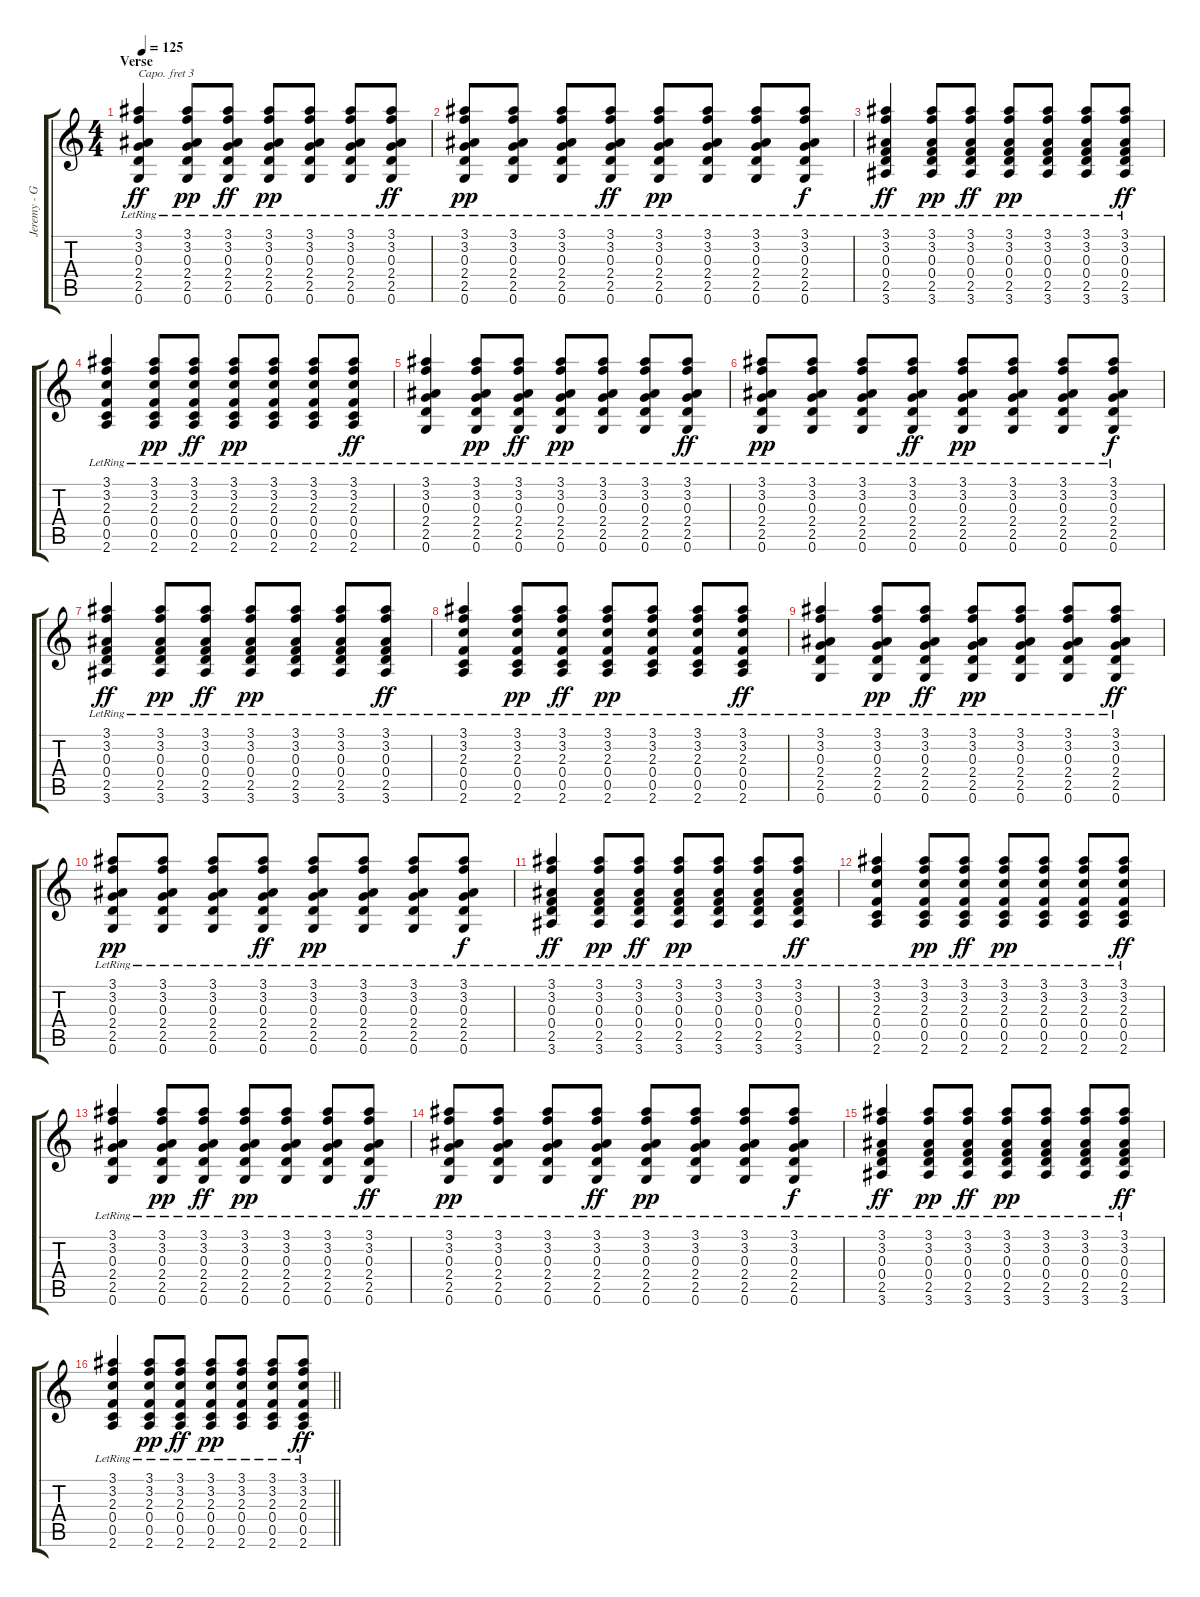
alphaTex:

\track ("Jeremy - Guitar" "Jeremy - G") {instrument acousticguitarsteel}
\staff {score tabs}
\capo 3
\tuning (E4 B3 G3 D3 A2 E2) {hide}
\ts (4 4)
\section ("" "Verse")
\tempo 125
\clef g2
\ks c
(3.1{lr} 3.2{lr} 0.3{lr} 2.4{lr} 2.5{lr} 0.6{lr}).4{dy ff} (3.1{lr} 3.2{lr} 0.3{lr} 2.4{lr} 2.5{lr} 0.6{lr}).8{dy pp} (3.1{lr} 3.2{lr} 0.3{lr} 2.4{lr} 2.5{lr} 0.6{lr}).8{dy ff} (3.1{lr} 3.2{lr} 0.3{lr} 2.4{lr} 2.5{lr} 0.6{lr}).8{dy pp} (3.1{lr} 3.2{lr} 0.3{lr} 2.4{lr} 2.5{lr} 0.6{lr}).8 (3.1{lr} 3.2{lr} 0.3{lr} 2.4{lr} 2.5{lr} 0.6{lr}).8 (3.1{lr} 3.2{lr} 0.3{lr} 2.4{lr} 2.5{lr} 0.6{lr}).8{dy ff} |
(3.1{lr} 3.2{lr} 0.3{lr} 2.4{lr} 2.5{lr} 0.6{lr}).8{dy pp} (3.1{lr} 3.2{lr} 0.3{lr} 2.4{lr} 2.5{lr} 0.6{lr}).8 (3.1{lr} 3.2{lr} 0.3{lr} 2.4{lr} 2.5{lr} 0.6{lr}).8 (3.1{lr} 3.2{lr} 0.3{lr} 2.4{lr} 2.5{lr} 0.6{lr}).8{dy ff} (3.1{lr} 3.2{lr} 0.3{lr} 2.4{lr} 2.5{lr} 0.6{lr}).8{dy pp} (3.1{lr} 3.2{lr} 0.3{lr} 2.4{lr} 2.5{lr} 0.6{lr}).8 (3.1{lr} 3.2{lr} 0.3{lr} 2.4{lr} 2.5{lr} 0.6{lr}).8 (3.1{lr} 3.2{lr} 0.3{lr} 2.4{lr} 2.5{lr} 0.6{lr}).8{dy f} |
(3.1{lr} 3.2{lr} 0.3{lr} 0.4{lr} 2.5{lr} 3.6{lr}).4{dy ff} (3.1{lr} 3.2{lr} 0.3{lr} 0.4{lr} 2.5{lr} 3.6{lr}).8{dy pp} (3.1{lr} 3.2{lr} 0.3{lr} 0.4{lr} 2.5{lr} 3.6{lr}).8{dy ff} (3.1{lr} 3.2{lr} 0.3{lr} 0.4{lr} 2.5{lr} 3.6{lr}).8{dy pp} (3.1{lr} 3.2{lr} 0.3{lr} 0.4{lr} 2.5{lr} 3.6{lr}).8 (3.1{lr} 3.2{lr} 0.3{lr} 0.4{lr} 2.5{lr} 3.6{lr}).8 (3.1{lr} 3.2{lr} 0.3{lr} 0.4{lr} 2.5{lr} 3.6{lr}).8{dy ff} |
(3.1{lr} 3.2{lr} 2.3{lr} 0.4{lr} 0.5{lr} 2.6{lr}).4 (3.1{lr} 3.2{lr} 2.3{lr} 0.4{lr} 0.5{lr} 2.6{lr}).8{dy pp} (3.1{lr} 3.2{lr} 2.3{lr} 0.4{lr} 0.5{lr} 2.6{lr}).8{dy ff} (3.1{lr} 3.2{lr} 2.3{lr} 0.4{lr} 0.5{lr} 2.6{lr}).8{dy pp} (3.1{lr} 3.2{lr} 2.3{lr} 0.4{lr} 0.5{lr} 2.6{lr}).8 (3.1{lr} 3.2{lr} 2.3{lr} 0.4{lr} 0.5{lr} 2.6{lr}).8 (3.1{lr} 3.2{lr} 2.3{lr} 0.4{lr} 0.5{lr} 2.6{lr}).8{dy ff} |
(3.1{lr} 3.2{lr} 0.3{lr} 2.4{lr} 2.5{lr} 0.6{lr}).4 (3.1{lr} 3.2{lr} 0.3{lr} 2.4{lr} 2.5{lr} 0.6{lr}).8{dy pp} (3.1{lr} 3.2{lr} 0.3{lr} 2.4{lr} 2.5{lr} 0.6{lr}).8{dy ff} (3.1{lr} 3.2{lr} 0.3{lr} 2.4{lr} 2.5{lr} 0.6{lr}).8{dy pp} (3.1{lr} 3.2{lr} 0.3{lr} 2.4{lr} 2.5{lr} 0.6{lr}).8 (3.1{lr} 3.2{lr} 0.3{lr} 2.4{lr} 2.5{lr} 0.6{lr}).8 (3.1{lr} 3.2{lr} 0.3{lr} 2.4{lr} 2.5{lr} 0.6{lr}).8{dy ff} |
(3.1{lr} 3.2{lr} 0.3{lr} 2.4{lr} 2.5{lr} 0.6{lr}).8{dy pp} (3.1{lr} 3.2{lr} 0.3{lr} 2.4{lr} 2.5{lr} 0.6{lr}).8 (3.1{lr} 3.2{lr} 0.3{lr} 2.4{lr} 2.5{lr} 0.6{lr}).8 (3.1{lr} 3.2{lr} 0.3{lr} 2.4{lr} 2.5{lr} 0.6{lr}).8{dy ff} (3.1{lr} 3.2{lr} 0.3{lr} 2.4{lr} 2.5{lr} 0.6{lr}).8{dy pp} (3.1{lr} 3.2{lr} 0.3{lr} 2.4{lr} 2.5{lr} 0.6{lr}).8 (3.1{lr} 3.2{lr} 0.3{lr} 2.4{lr} 2.5{lr} 0.6{lr}).8 (3.1{lr} 3.2{lr} 0.3{lr} 2.4{lr} 2.5{lr} 0.6{lr}).8{dy f} |
(3.1{lr} 3.2{lr} 0.3{lr} 0.4{lr} 2.5{lr} 3.6{lr}).4{dy ff} (3.1{lr} 3.2{lr} 0.3{lr} 0.4{lr} 2.5{lr} 3.6{lr}).8{dy pp} (3.1{lr} 3.2{lr} 0.3{lr} 0.4{lr} 2.5{lr} 3.6{lr}).8{dy ff} (3.1{lr} 3.2{lr} 0.3{lr} 0.4{lr} 2.5{lr} 3.6{lr}).8{dy pp} (3.1{lr} 3.2{lr} 0.3{lr} 0.4{lr} 2.5{lr} 3.6{lr}).8 (3.1{lr} 3.2{lr} 0.3{lr} 0.4{lr} 2.5{lr} 3.6{lr}).8 (3.1{lr} 3.2{lr} 0.3{lr} 0.4{lr} 2.5{lr} 3.6{lr}).8{dy ff} |
(3.1{lr} 3.2{lr} 2.3{lr} 0.4{lr} 0.5{lr} 2.6{lr}).4 (3.1{lr} 3.2{lr} 2.3{lr} 0.4{lr} 0.5{lr} 2.6{lr}).8{dy pp} (3.1{lr} 3.2{lr} 2.3{lr} 0.4{lr} 0.5{lr} 2.6{lr}).8{dy ff} (3.1{lr} 3.2{lr} 2.3{lr} 0.4{lr} 0.5{lr} 2.6{lr}).8{dy pp} (3.1{lr} 3.2{lr} 2.3{lr} 0.4{lr} 0.5{lr} 2.6{lr}).8 (3.1{lr} 3.2{lr} 2.3{lr} 0.4{lr} 0.5{lr} 2.6{lr}).8 (3.1{lr} 3.2{lr} 2.3{lr} 0.4{lr} 0.5{lr} 2.6{lr}).8{dy ff} |
(3.1{lr} 3.2{lr} 0.3{lr} 2.4{lr} 2.5{lr} 0.6{lr}).4 (3.1{lr} 3.2{lr} 0.3{lr} 2.4{lr} 2.5{lr} 0.6{lr}).8{dy pp} (3.1{lr} 3.2{lr} 0.3{lr} 2.4{lr} 2.5{lr} 0.6{lr}).8{dy ff} (3.1{lr} 3.2{lr} 0.3{lr} 2.4{lr} 2.5{lr} 0.6{lr}).8{dy pp} (3.1{lr} 3.2{lr} 0.3{lr} 2.4{lr} 2.5{lr} 0.6{lr}).8 (3.1{lr} 3.2{lr} 0.3{lr} 2.4{lr} 2.5{lr} 0.6{lr}).8 (3.1{lr} 3.2{lr} 0.3{lr} 2.4{lr} 2.5{lr} 0.6{lr}).8{dy ff} |
(3.1{lr} 3.2{lr} 0.3{lr} 2.4{lr} 2.5{lr} 0.6{lr}).8{dy pp} (3.1{lr} 3.2{lr} 0.3{lr} 2.4{lr} 2.5{lr} 0.6{lr}).8 (3.1{lr} 3.2{lr} 0.3{lr} 2.4{lr} 2.5{lr} 0.6{lr}).8 (3.1{lr} 3.2{lr} 0.3{lr} 2.4{lr} 2.5{lr} 0.6{lr}).8{dy ff} (3.1{lr} 3.2{lr} 0.3{lr} 2.4{lr} 2.5{lr} 0.6{lr}).8{dy pp} (3.1{lr} 3.2{lr} 0.3{lr} 2.4{lr} 2.5{lr} 0.6{lr}).8 (3.1{lr} 3.2{lr} 0.3{lr} 2.4{lr} 2.5{lr} 0.6{lr}).8 (3.1{lr} 3.2{lr} 0.3{lr} 2.4{lr} 2.5{lr} 0.6{lr}).8{dy f} |
(3.1{lr} 3.2{lr} 0.3{lr} 0.4{lr} 2.5{lr} 3.6{lr}).4{dy ff} (3.1{lr} 3.2{lr} 0.3{lr} 0.4{lr} 2.5{lr} 3.6{lr}).8{dy pp} (3.1{lr} 3.2{lr} 0.3{lr} 0.4{lr} 2.5{lr} 3.6{lr}).8{dy ff} (3.1{lr} 3.2{lr} 0.3{lr} 0.4{lr} 2.5{lr} 3.6{lr}).8{dy pp} (3.1{lr} 3.2{lr} 0.3{lr} 0.4{lr} 2.5{lr} 3.6{lr}).8 (3.1{lr} 3.2{lr} 0.3{lr} 0.4{lr} 2.5{lr} 3.6{lr}).8 (3.1{lr} 3.2{lr} 0.3{lr} 0.4{lr} 2.5{lr} 3.6{lr}).8{dy ff} |
(3.1{lr} 3.2{lr} 2.3{lr} 0.4{lr} 0.5{lr} 2.6{lr}).4 (3.1{lr} 3.2{lr} 2.3{lr} 0.4{lr} 0.5{lr} 2.6{lr}).8{dy pp} (3.1{lr} 3.2{lr} 2.3{lr} 0.4{lr} 0.5{lr} 2.6{lr}).8{dy ff} (3.1{lr} 3.2{lr} 2.3{lr} 0.4{lr} 0.5{lr} 2.6{lr}).8{dy pp} (3.1{lr} 3.2{lr} 2.3{lr} 0.4{lr} 0.5{lr} 2.6{lr}).8 (3.1{lr} 3.2{lr} 2.3{lr} 0.4{lr} 0.5{lr} 2.6{lr}).8 (3.1{lr} 3.2{lr} 2.3{lr} 0.4{lr} 0.5{lr} 2.6{lr}).8{dy ff} |
(3.1{lr} 3.2{lr} 0.3{lr} 2.4{lr} 2.5{lr} 0.6{lr}).4 (3.1{lr} 3.2{lr} 0.3{lr} 2.4{lr} 2.5{lr} 0.6{lr}).8{dy pp} (3.1{lr} 3.2{lr} 0.3{lr} 2.4{lr} 2.5{lr} 0.6{lr}).8{dy ff} (3.1{lr} 3.2{lr} 0.3{lr} 2.4{lr} 2.5{lr} 0.6{lr}).8{dy pp} (3.1{lr} 3.2{lr} 0.3{lr} 2.4{lr} 2.5{lr} 0.6{lr}).8 (3.1{lr} 3.2{lr} 0.3{lr} 2.4{lr} 2.5{lr} 0.6{lr}).8 (3.1{lr} 3.2{lr} 0.3{lr} 2.4{lr} 2.5{lr} 0.6{lr}).8{dy ff} |
(3.1{lr} 3.2{lr} 0.3{lr} 2.4{lr} 2.5{lr} 0.6{lr}).8{dy pp} (3.1{lr} 3.2{lr} 0.3{lr} 2.4{lr} 2.5{lr} 0.6{lr}).8 (3.1{lr} 3.2{lr} 0.3{lr} 2.4{lr} 2.5{lr} 0.6{lr}).8 (3.1{lr} 3.2{lr} 0.3{lr} 2.4{lr} 2.5{lr} 0.6{lr}).8{dy ff} (3.1{lr} 3.2{lr} 0.3{lr} 2.4{lr} 2.5{lr} 0.6{lr}).8{dy pp} (3.1{lr} 3.2{lr} 0.3{lr} 2.4{lr} 2.5{lr} 0.6{lr}).8 (3.1{lr} 3.2{lr} 0.3{lr} 2.4{lr} 2.5{lr} 0.6{lr}).8 (3.1{lr} 3.2{lr} 0.3{lr} 2.4{lr} 2.5{lr} 0.6{lr}).8{dy f} |
(3.1{lr} 3.2{lr} 0.3{lr} 0.4{lr} 2.5{lr} 3.6{lr}).4{dy ff} (3.1{lr} 3.2{lr} 0.3{lr} 0.4{lr} 2.5{lr} 3.6{lr}).8{dy pp} (3.1{lr} 3.2{lr} 0.3{lr} 0.4{lr} 2.5{lr} 3.6{lr}).8{dy ff} (3.1{lr} 3.2{lr} 0.3{lr} 0.4{lr} 2.5{lr} 3.6{lr}).8{dy pp} (3.1{lr} 3.2{lr} 0.3{lr} 0.4{lr} 2.5{lr} 3.6{lr}).8 (3.1{lr} 3.2{lr} 0.3{lr} 0.4{lr} 2.5{lr} 3.6{lr}).8 (3.1{lr} 3.2{lr} 0.3{lr} 0.4{lr} 2.5{lr} 3.6{lr}).8{dy ff} |
\barLineRight lightlight
(3.1{lr} 3.2{lr} 2.3{lr} 0.4{lr} 0.5{lr} 2.6{lr}).4 (3.1{lr} 3.2{lr} 2.3{lr} 0.4{lr} 0.5{lr} 2.6{lr}).8{dy pp} (3.1{lr} 3.2{lr} 2.3{lr} 0.4{lr} 0.5{lr} 2.6{lr}).8{dy ff} (3.1{lr} 3.2{lr} 2.3{lr} 0.4{lr} 0.5{lr} 2.6{lr}).8{dy pp} (3.1{lr} 3.2{lr} 2.3{lr} 0.4{lr} 0.5{lr} 2.6{lr}).8 (3.1{lr} 3.2{lr} 2.3{lr} 0.4{lr} 0.5{lr} 2.6{lr}).8 (3.1{lr} 3.2{lr} 2.3{lr} 0.4{lr} 0.5{lr} 2.6{lr}).8{dy ff}
